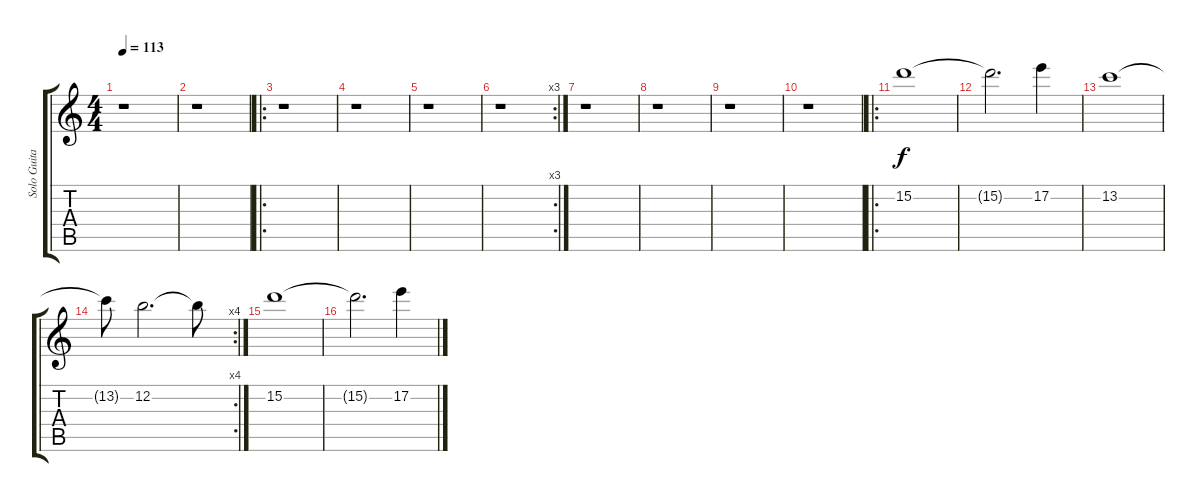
\track ("Solo Guitar" "Solo Guita") {instrument distortionguitar}
\staff {score tabs}
\tuning (E4 B3 G3 D3 A2 E2) {hide}
\ts (4 4)
\tempo 113
\clef g2
\ks c
r.1{dy f} |
r.1 |
\ro
r.1 |
r.1 |
r.1 |
\rc 3
r.1 |
r.1 |
r.1 |
r.1 |
r.1 |
\ro
15.2.1 |
15.2{t}.2{d} 17.2.4 |
13.2.1 |
\rc 4
13.2{t}.8 12.2.2{d} 12.2{t}.8 |
15.2.1 |
15.2{t}.2{d} 17.2.4
